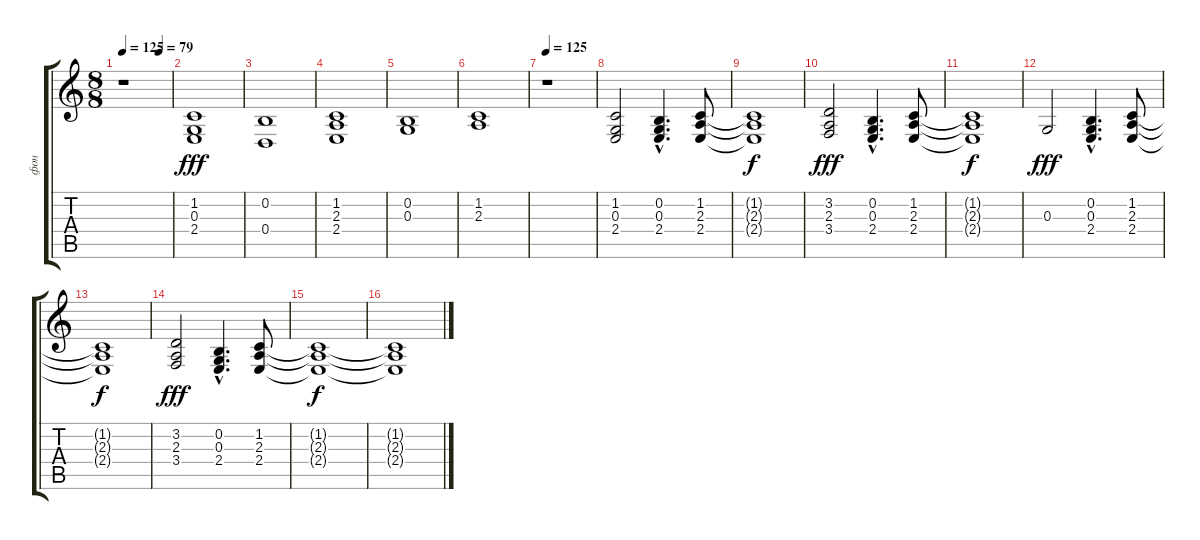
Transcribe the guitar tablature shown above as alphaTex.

\track ("фон" "фон") {instrument synthstrings1}
\staff {score tabs}
\tuning (E4 B3 G3 D3 A2 E2) {hide}
\ts (8 8)
\tempo 125
\tempo (79 0.75)
\tempo 125
\clef g2
\ks c
r.1{dy fff instrument synthstrings1} |
(1.2 0.3 2.4).1 |
(0.2 0.4).1 |
(1.2 2.3 2.4).1 |
(0.2 0.3).1 |
(1.2 2.3).1 |
\tempo 125
r.1 |
(1.2 0.3 2.4).2 (0.2{hac} 0.3{hac} 2.4{hac}).4{d} (1.2 2.3 2.4).8 |
(1.2{t} 2.3{t} 2.4{t}).1{dy f} |
(3.2 2.3 3.4).2{dy fff} (0.2{hac} 0.3{hac} 2.4{hac}).4{d} (1.2 2.3 2.4).8 |
(1.2{t} 2.3{t} 2.4{t}).1{dy f} |
0.3.2{dy fff} (0.2{hac} 0.3{hac} 2.4{hac}).4{d} (1.2 2.3 2.4).8 |
(1.2{t} 2.3{t} 2.4{t}).1{dy f} |
(3.2 2.3 3.4).2{dy fff} (0.2{hac} 0.3{hac} 2.4{hac}).4{d} (1.2 2.3 2.4).8 |
(1.2{t} 2.3{t} 2.4{t}).1{dy f} |
(1.2{t} 2.3{t} 2.4{t}).1
